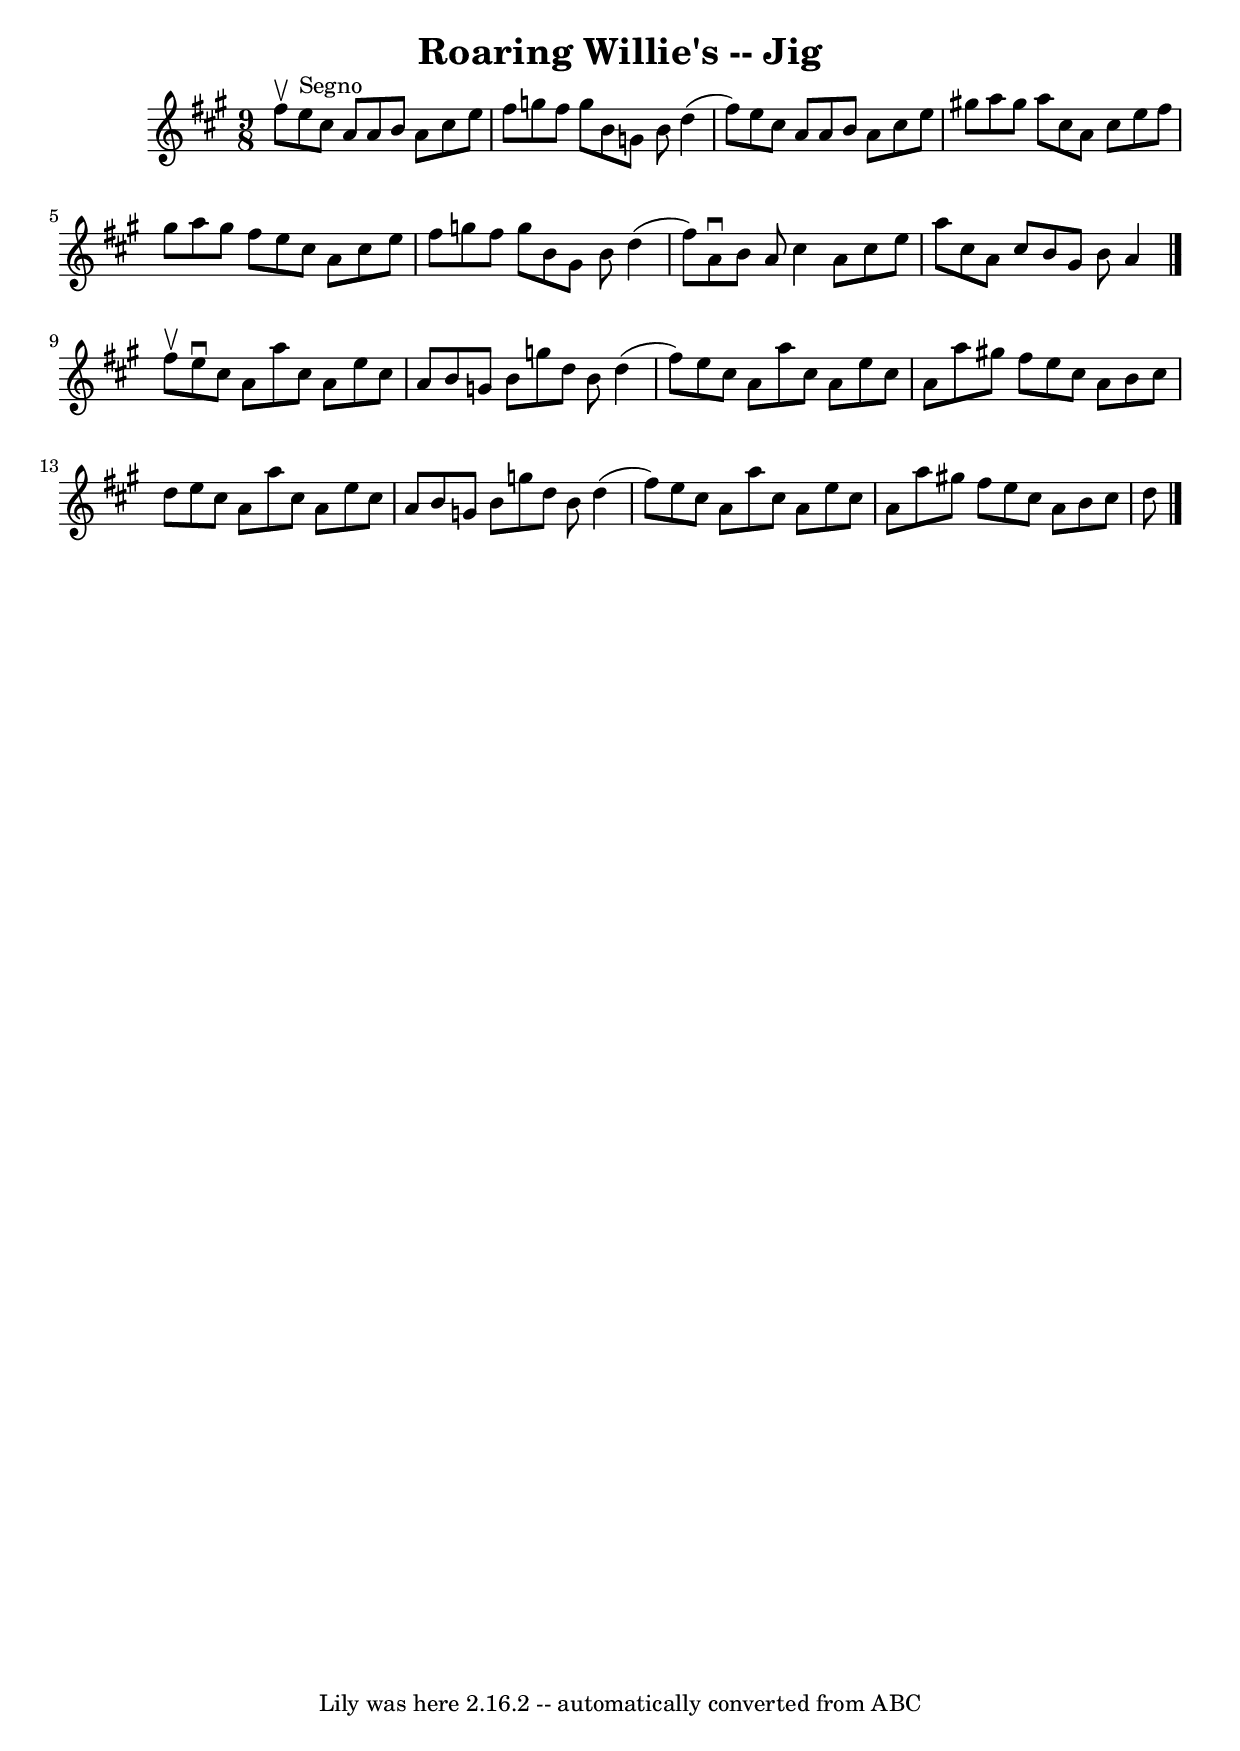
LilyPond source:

\version "2.16.2"
\include "Mammoth.ily"
\header {
  %% book = "Ryan's Mammoth Collection of Fiddle Tunes"
  crossRefNumber = "1"
  footnotes = ""
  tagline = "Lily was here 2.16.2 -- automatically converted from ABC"
  title = "Roaring Willie's -- Jig"

}
voicedefault =  {


  \time 9/8 
  \key a \major
  fis''8^\upbow       |
  e''8^"Segno"   
  cis''8 a'8 a'8 b'8 a'8 cis''8 e''8 fis''8    |
  
  g''8 fis''8 g''8 b'8 g'8 b'8 d''4 (fis''8)   |
  
  e''8 cis''8 a'8 a'8 b'8 a'8 cis''8 e''8 gis''!8    
  |
  a''8 gis''8 a''8 cis''8 a'8 cis''8 e''8 fis''8  
  gis''8    |
  |
  a''8 gis''8 fis''8 e''8 cis''8  
  a'8 cis''8 e''8 fis''8    |
  g''8 fis''8 g''8 b'8   
  gis'8 b'8 d''4 (fis''8)   |
  a'8^\downbow b'8 a'8    
  cis''4 a'8 cis''8 e''8 a''8    |
  cis''8 a'8 cis''8   
  b'8 gis'8 b'8 a'4    \bar "|." fis''8^\upbow       |
  
  e''8^\downbow cis''8 a'8 a''8 cis''8 a'8 e''8 cis''8    
  a'8    |
  b'8 g'8 b'8 g''8 d''8 b'8 d''4 (fis''8-)   |
  e''8 cis''8 a'8 a''8 cis''8 a'8 e''8    
  cis''8 a'8    |
  a''8 gis''!8 fis''8 e''8 cis''8 a'8  
  b'8 cis''8 d''8    |
  |
  e''8 cis''8 a'8    
  a''8 cis''8 a'8 e''8 cis''8 a'8    |
  b'8 g'8 b'8  
  g''8 d''8 b'8 d''4 (fis''8)   |
  e''8 cis''8 a'8 
  a''8 cis''8 a'8 e''8 cis''8 a'8    |
  a''8 gis''!8 
  fis''8 e''8 cis''8 a'8 b'8 cis''8 d''8    <<   \bar "|."  
					       >>   

}

\score{
  <<

    \context Staff="default"
    {
      \voicedefault 
      
    }

  >>
  \layout {
    
  }
  \midi {
  }

}
